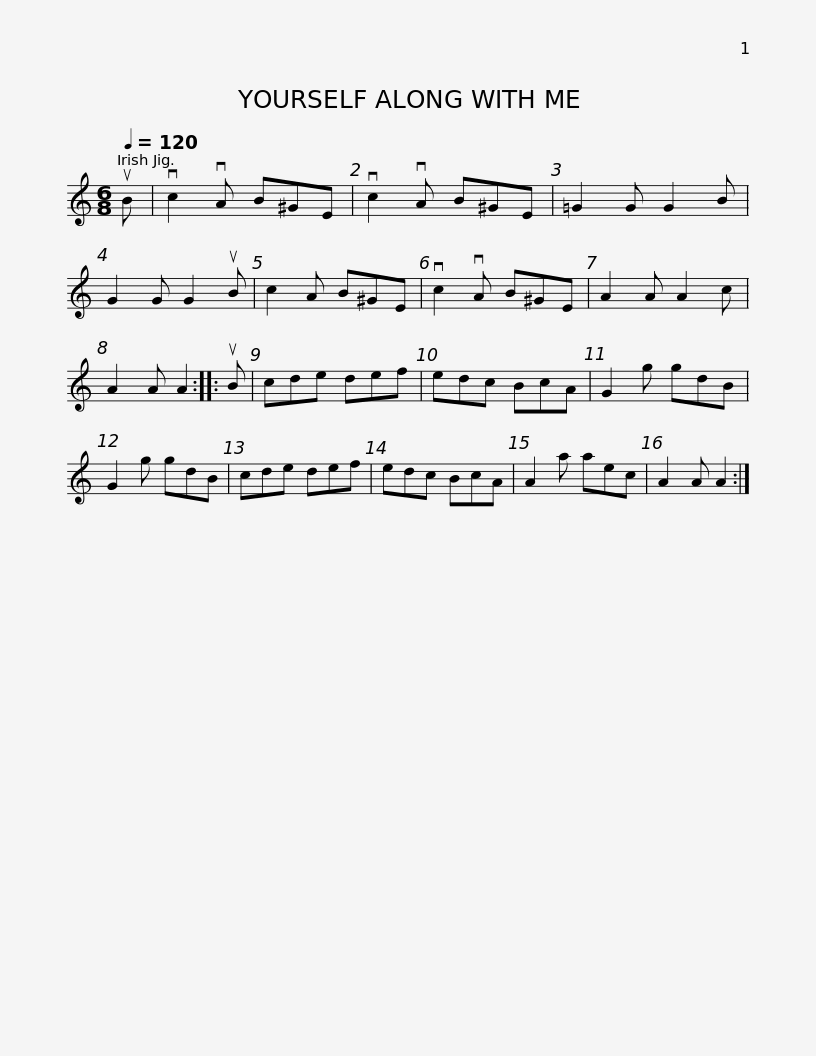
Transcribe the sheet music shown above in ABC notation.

X:1
L:1/8
Q:1/4=120
M:6/8
I:linebreak $
K:C
V:1 treble
V:1
 uB | vc2 vA B^GE | vc2 vA B^GE | =G2 G G2 B | G2 G G2 uB | %5
 c2 A B^GE | vc2 vA B^GE | A2 A A2 c | A2 A A2 ::$ uB | %10
 cde def | edc BcA | G2 g gdB | G2 g gdB | cde def | %15
 edc BcA | A2 a aec | A2 A A2 :| %18
